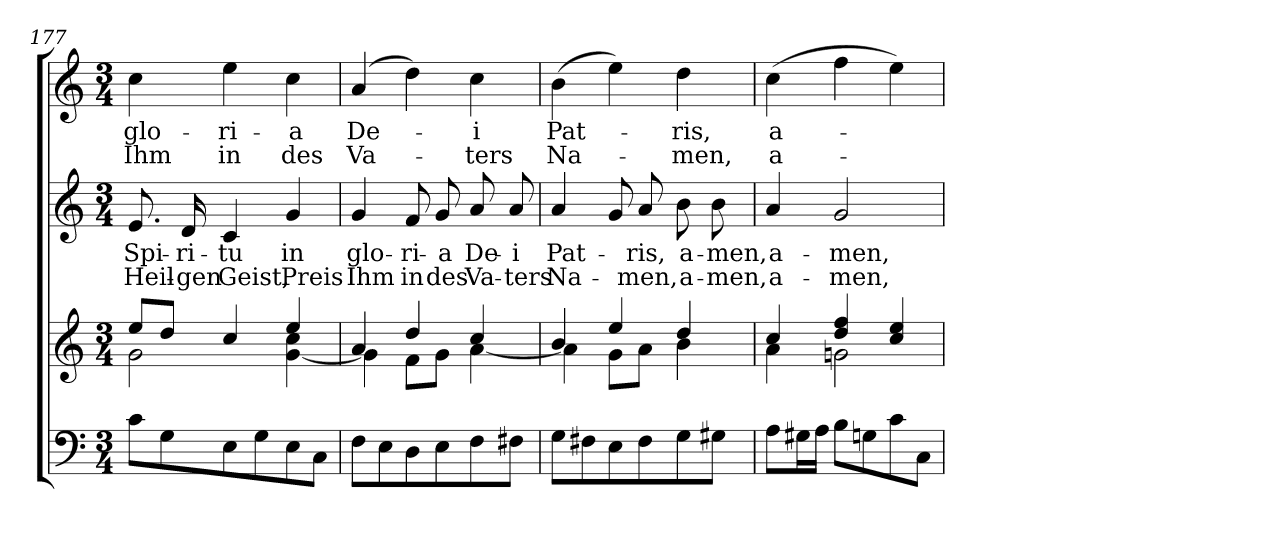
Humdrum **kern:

**kern	**kern	**kern	**text	**text	**kern	**text	**text
*part3	*part3	*part2	*part2	*part2	*part1	*part1	*part1
*staff4	*staff3	*staff2	*staff2	*staff2	*staff1	*staff1	*staff1
*clefF4	*clefG2	*clefG2	*	*	*clefG2	*	*
*k[]	*k[]	*k[]	*	*	*k[]	*	*
*C:	*C:	*C:	*	*	*C:	*	*
*M3/4	*M3/4	*M3/4	*	*	*M3/4	*	*
=177	=177	=177	=177	=177	=177	=177	=177
*	*^	*	*	*	*	*	*
!	!	!	!	!LO:LY:b	!LO:LY:b	!	!LO:LY:b	!LO:LY:b
8c\L	8ee/L	2g\	8.e/	Spi-	Heil-	4cc\	glo-	Ihm
8G\	8dd/J	.	.	.	.	.	.	.
!	!	!	!	!LO:LY:b	!LO:LY:b	!	!	!
.	.	.	16d/	-ri-	-gen	.	.	.
!	!	!	!	!LO:LY:b	!LO:LY:b	!	!LO:LY:b	!LO:LY:b
8E\	4cc/	.	4c/	-tu	Geist,	4ee\	-ri-	in
8G\	.	.	.	.	.	.	.	.
!	!	!	!	!LO:LY:b	!LO:LY:b	!	!LO:LY:b	!LO:LY:b
8E\	4ee/	[<4g\ 4cc\	4g/	in	Preis	4cc\	-a	des
8C\J	.	.	.	.	.	.	.	.
=178	=178	=178	=178	=178	=178	=178	=178	=178
!	!	!	!	!LO:LY:b	!LO:LY:b	!	!LO:LY:b	!LO:LY:b
8F\L	4a/	4g\]	4g/	glo-	Ihm	(4a/	De-	Va-
8E\	.	.	.	.	.	.	.	.
!	!	!	!	!LO:LY:b	!LO:LY:b	!	!	!
8D\	4dd/	8f\L	8f/	-ri-	in	4dd\)	.	.
!	!	!	!	!LO:LY:b	!LO:LY:b	!	!	!
8E\	.	8g\J	8g/	-a	des	.	.	.
!	!	!	!	!LO:LY:b	!LO:LY:b	!	!LO:LY:b	!LO:LY:b
8F\	4cc/	[<4a\	8a/	De-	Va-	4cc\	-i	-ters
!	!	!	!	!LO:LY:b	!LO:LY:b	!	!	!
8F#X\J	.	.	8a/	-i	-ters	.	.	.
!!LO:LB:g=z
=179	=179	=179	=179	=179	=179	=179	=179	=179
!	!	!	!	!LO:LY:b	!LO:LY:b	!	!LO:LY:b	!LO:LY:b
8G\L	4b/	4a\]	4a/	Pat-	Na-	(>4b\	Pat-	Na-
8F#X\	.	.	.	.	.	.	.	.
8E\	4ee/	8g\L	8g/	.	.	4ee\)	.	.
!	!	!	!	!LO:LY:b	!LO:LY:b	!	!	!
8F#\	.	8a\J	8a/	-ris,	-men,	.	.	.
!	!	!	!	!LO:LY:b	!LO:LY:b	!	!LO:LY:b	!LO:LY:b
8G\	4dd/	4b\	8b\	a-	a-	4dd\	-ris,	-men,
!	!	!	!	!LO:LY:b	!LO:LY:b	!	!	!
8G#X\J	.	.	8b\	-men,	-men,	.	.	.
=180	=180	=180	=180	=180	=180	=180	=180	=180
!	!	!	!	!LO:LY:b	!LO:LY:b	!	!LO:LY:b	!LO:LY:b
8A\L	4cc/	4a\	4a/	a-	a-	(>4cc\	a-	a-
16G#X\L	.	.	.	.	.	.	.	.
16A\JJ	.	.	.	.	.	.	.	.
!	!	!	!	!LO:LY:b	!LO:LY:b	!	!	!
8B\L	4dd/ 4ff/	2gn\	2g/	-men,	-men,	4ff\	.	.
8Gn\	.	.	.	.	.	.	.	.
8c\	4cc/ 4ee/	.	.	.	.	4ee\)	.	.
8C\J	.	.	.	.	.	.	.	.
*	*v	*v	*	*	*	*	*	*
=	=	=	=	=	=	=	=
*-	*-	*-	*-	*-	*-	*-	*-
